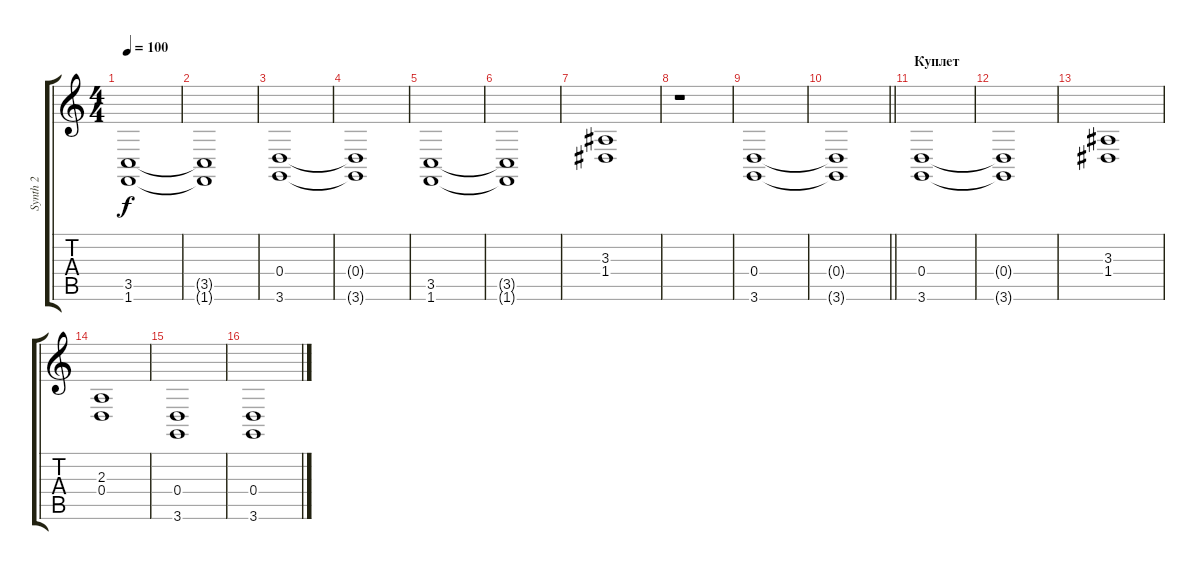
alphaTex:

\track ("Synth 2" "Synth 2") {instrument pad2warm}
\staff {score tabs}
\tuning (E4 B3 G3 D3 A2 E2) {hide}
\ts (4 4)
\tempo 100
\clef g2
\ks c
(3.5 1.6).1{dy f} |
(3.5{t} 1.6{t}).1 |
(0.4 3.6).1 |
(0.4{t} 3.6{t}).1 |
(3.5 1.6).1 |
(3.5{t} 1.6{t}).1 |
(3.3 1.4).1 |
r.1 |
(0.4 3.6).1 |
\barLineRight lightlight
(0.4{t} 3.6{t}).1 |
\section ("" "Куплет")
(0.4 3.6).1 |
(0.4{t} 3.6{t}).1 |
(3.3 1.4).1 |
(2.3 0.4).1 |
(0.4 3.6).1 |
(0.4 3.6).1
